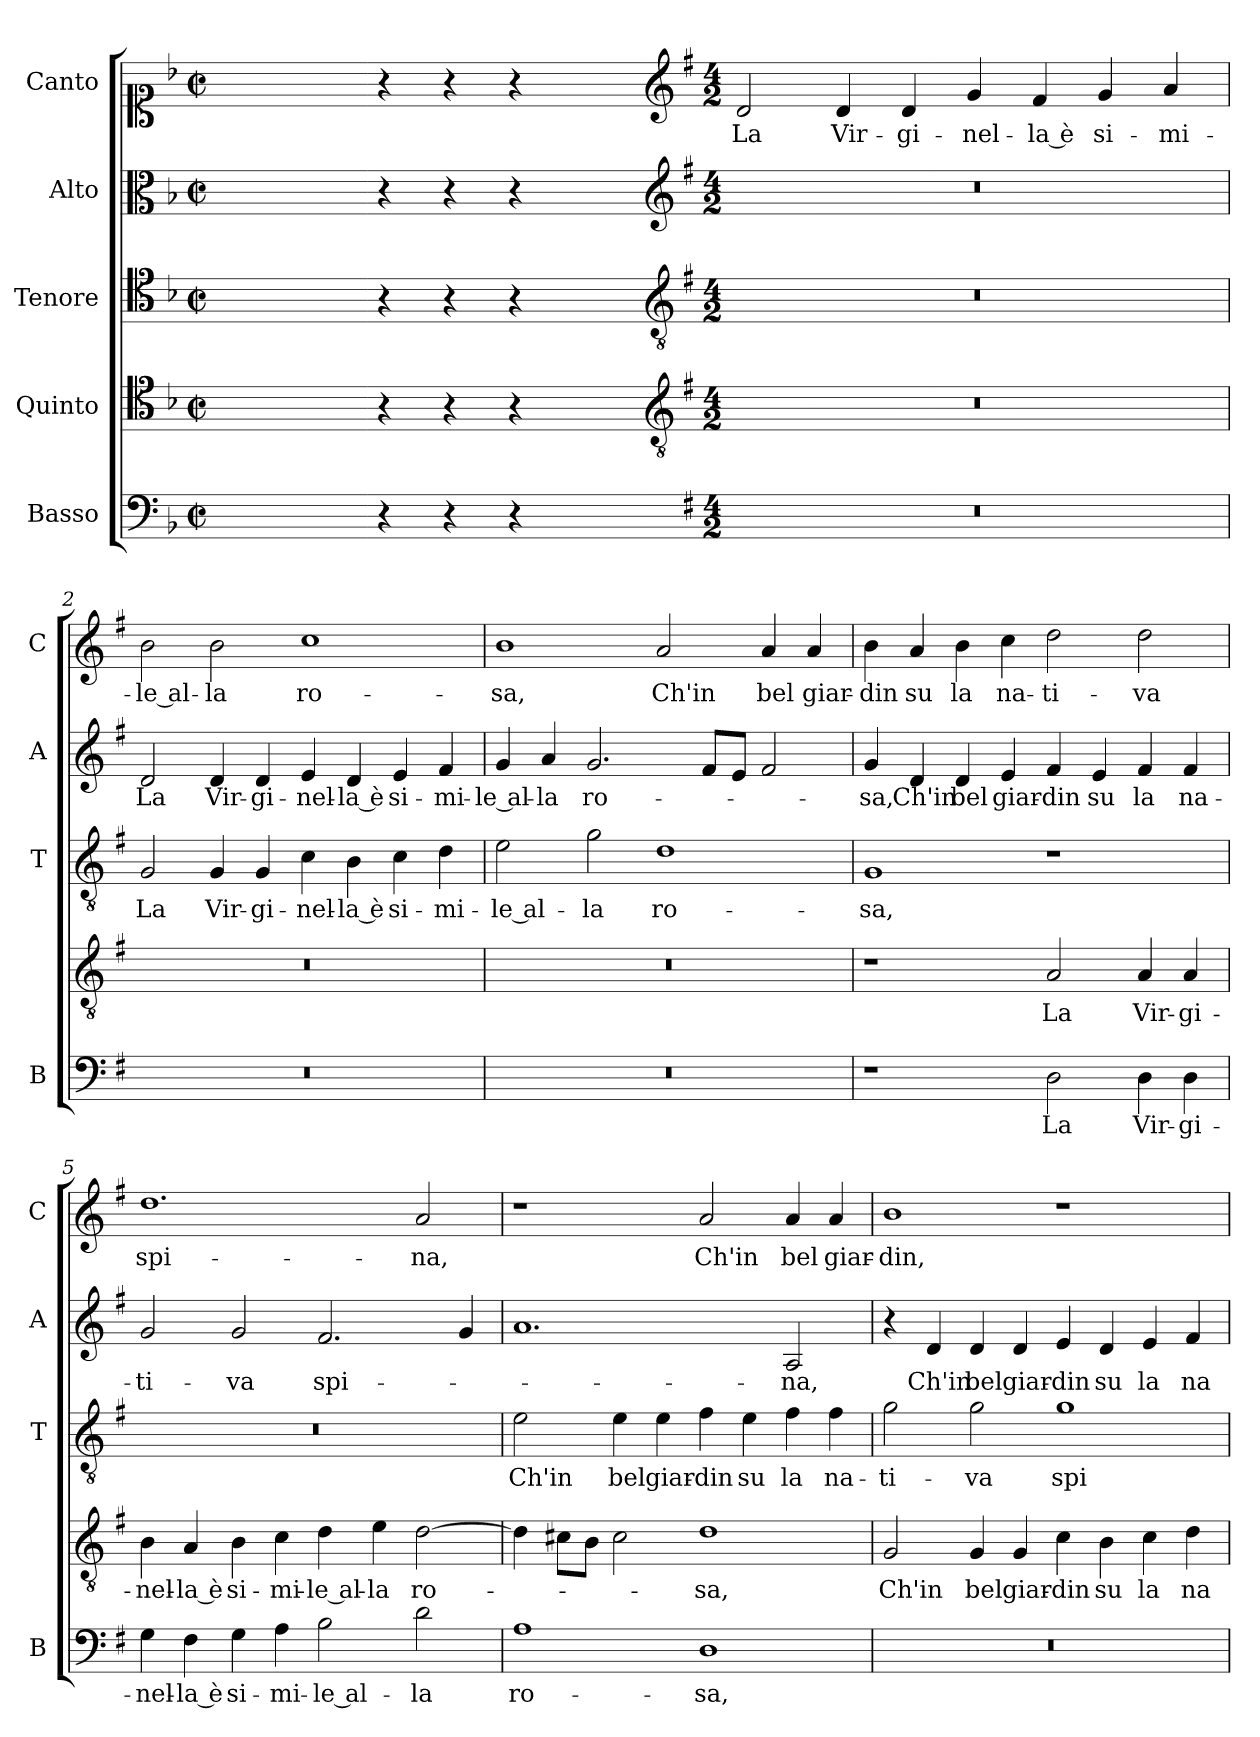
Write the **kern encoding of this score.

**kern	**text	**kern	**text	**kern	**text	**kern	**text	**kern	**text
*part5	*part5	*part4	*part4	*part3	*part3	*part2	*part2	*part1	*part1
*staff5	*staff5	*staff4	*staff4	*staff3	*staff3	*staff2	*staff2	*staff1	*staff1
*I"Basso	*	*I"Quinto	*	*I"Tenore	*	*I"Alto	*	*I"Canto	*
*I'B	*	*	*	*I'T	*	*I'A	*	*I'C	*
*clefF4	*	*clefC4	*	*clefC4	*	*clefC3	*	*clefC1	*
*k[b-]	*	*k[b-]	*	*k[b-]	*	*k[b-]	*	*k[b-]	*
*F:	*	*F:	*	*F:	*	*F:	*	*F:	*
*M2/2	*	*M2/2	*	*M2/2	*	*M2/2	*	*M2/2	*
*met(c|)	*	*met(c|)	*	*met(c|)	*	*met(c|)	*	*met(c|)	*
=	=	=	=	=	=	=	=	=	=
1ryy	.	1ryy	.	1ryy	.	1ryy	.	1ryy	.
=1X-	=1X-	=1X-	=1X-	=1X-	=1X-	=1X-	=1X-	=1X-	=1X-
4r	.	4r	.	4r	.	4r	.	4r	.
4r	.	4r	.	4r	.	4r	.	4r	.
4r	.	4r	.	4r	.	4r	.	4r	.
4ryy	.	4ryy	.	4ryy	.	4ryy	.	4ryy	.
=1-	=1-	=1-	=1-	=1-	=1-	=1-	=1-	=1-	=1-
*	*	*clefGv2	*	*clefGv2	*	*clefG2	*	*clefG2	*
*k[f#]	*	*k[f#]	*	*k[f#]	*	*k[f#]	*	*k[f#]	*
*G:	*	*G:	*	*G:	*	*G:	*	*G:	*
*M4/2	*	*M4/2	*	*M4/2	*	*M4/2	*	*M4/2	*
!	!	!	!	!	!	!	!	!	!LO:LY:b
0r	.	0r	.	0r	.	0r	.	2d/	La
!	!	!	!	!	!	!	!	!	!LO:LY:b
.	.	.	.	.	.	.	.	4d/	Vir-
!	!	!	!	!	!	!	!	!	!LO:LY:b
.	.	.	.	.	.	.	.	4d/	-gi-
!	!	!	!	!	!	!	!	!	!LO:LY:b
.	.	.	.	.	.	.	.	4g/	-nel-
!	!	!	!	!	!	!	!	!	!LO:LY:b
.	.	.	.	.	.	.	.	4f#/	-la è
!	!	!	!	!	!	!	!	!	!LO:LY:b
.	.	.	.	.	.	.	.	4g/	si-
!	!	!	!	!	!	!	!	!	!LO:LY:b
.	.	.	.	.	.	.	.	4a/	-mi-
=2	=2	=2	=2	=2	=2	=2	=2	=2	=2
!	!	!	!	!	!LO:LY:b	!	!LO:LY:b	!	!LO:LY:b
0r	.	0r	.	2G/	La	2d/	La	2b\	-le al-
!	!	!	!	!	!LO:LY:b	!	!LO:LY:b	!	!LO:LY:b
.	.	.	.	4G/	Vir-	4d/	Vir-	2b\	-la
!	!	!	!	!	!LO:LY:b	!	!LO:LY:b	!	!
.	.	.	.	4G/	-gi-	4d/	-gi-	.	.
!	!	!	!	!	!LO:LY:b	!	!LO:LY:b	!	!LO:LY:b
.	.	.	.	4c\	-nel-	4e/	-nel-	1cc	ro-
!	!	!	!	!	!LO:LY:b	!	!LO:LY:b	!	!
.	.	.	.	4B\	-la è	4d/	-la è	.	.
!	!	!	!	!	!LO:LY:b	!	!LO:LY:b	!	!
.	.	.	.	4c\	si-	4e/	si-	.	.
!	!	!	!	!	!LO:LY:b	!	!LO:LY:b	!	!
.	.	.	.	4d\	-mi-	4f#/	-mi-	.	.
!!LO:LB:g=z
=3	=3	=3	=3	=3	=3	=3	=3	=3	=3
!	!	!	!	!	!LO:LY:b	!	!LO:LY:b	!	!LO:LY:b
0r	.	0r	.	2e\	-le al-	4g/	-le al-	1b	-sa,
!	!	!	!	!	!	!	!LO:LY:b	!	!
.	.	.	.	.	.	4a/	-la	.	.
!	!	!	!	!	!LO:LY:b	!	!LO:LY:b	!	!
.	.	.	.	2g\	-la	2.g/	ro-	.	.
!	!	!	!	!	!LO:LY:b	!	!	!	!LO:LY:b
.	.	.	.	1d	ro-	.	.	2a/	Ch'in
.	.	.	.	.	.	8f#/L	.	.	.
.	.	.	.	.	.	8e/J	.	.	.
!	!	!	!	!	!	!	!	!	!LO:LY:b
.	.	.	.	.	.	2f#/	.	4a/	bel
!	!	!	!	!	!	!	!	!	!LO:LY:b
.	.	.	.	.	.	.	.	4a/	giar-
=4	=4	=4	=4	=4	=4	=4	=4	=4	=4
!	!	!	!	!	!LO:LY:b	!	!LO:LY:b	!	!LO:LY:b
1r	.	1r	.	1G	-sa,	4g/	-sa,	4b\	-din
!	!	!	!	!	!	!	!LO:LY:b	!	!LO:LY:b
.	.	.	.	.	.	4d/	Ch'in	4a/	su
!	!	!	!	!	!	!	!LO:LY:b	!	!LO:LY:b
.	.	.	.	.	.	4d/	bel	4b\	la
!	!	!	!	!	!	!	!LO:LY:b	!	!LO:LY:b
.	.	.	.	.	.	4e/	giar-	4cc\	na-
!	!LO:LY:b	!	!LO:LY:b	!	!	!	!LO:LY:b	!	!LO:LY:b
2D\	La	2A/	La	1r	.	4f#/	-din	2dd\	-ti-
!	!	!	!	!	!	!	!LO:LY:b	!	!
.	.	.	.	.	.	4e/	su	.	.
!	!LO:LY:b	!	!LO:LY:b	!	!	!	!LO:LY:b	!	!LO:LY:b
4D\	Vir-	4A/	Vir-	.	.	4f#/	la	2dd\	-va
!	!LO:LY:b	!	!LO:LY:b	!	!	!	!LO:LY:b	!	!
4D\	-gi-	4A/	-gi-	.	.	4f#/	na-	.	.
=5	=5	=5	=5	=5	=5	=5	=5	=5	=5
!	!LO:LY:b	!	!LO:LY:b	!	!	!	!LO:LY:b	!	!LO:LY:b
4G\	-nel-	4B\	-nel-	0r	.	2g/	-ti-	1.dd	spi-
!	!LO:LY:b	!	!LO:LY:b	!	!	!	!	!	!
4F#\	-la è	4A/	-la è	.	.	.	.	.	.
!	!LO:LY:b	!	!LO:LY:b	!	!	!	!LO:LY:b	!	!
4G\	si-	4B\	si-	.	.	2g/	-va	.	.
!	!LO:LY:b	!	!LO:LY:b	!	!	!	!	!	!
4A\	-mi-	4c\	-mi-	.	.	.	.	.	.
!	!LO:LY:b	!	!LO:LY:b	!	!	!	!LO:LY:b	!	!
2B\	-le al-	4d\	-le al-	.	.	2.f#/	spi-	.	.
!	!	!	!LO:LY:b	!	!	!	!	!	!
.	.	4e\	-la	.	.	.	.	.	.
!	!LO:LY:b	!	!LO:LY:b	!	!	!	!	!	!LO:LY:b
2d\	-la	[2d\	ro-	.	.	.	.	2a/	-na,
.	.	.	.	.	.	4g/	.	.	.
!!LO:PB:g=z
=6	=6	=6	=6	=6	=6	=6	=6	=6	=6
!	!LO:LY:b	!	!	!	!LO:LY:b	!	!	!	!
1A	ro-	4d\]	.	2e\	Ch'in	1.a	.	1r	.
.	.	8c#X\L	.	.	.	.	.	.	.
.	.	8B\J	.	.	.	.	.	.	.
!	!	!	!	!	!LO:LY:b	!	!	!	!
.	.	2c#\	.	4e\	bel	.	.	.	.
!	!	!	!	!	!LO:LY:b	!	!	!	!
.	.	.	.	4e\	giar-	.	.	.	.
!	!LO:LY:b	!	!LO:LY:b	!	!LO:LY:b	!	!	!	!LO:LY:b
1D	-sa,	1d	-sa,	4f#\	-din	.	.	2a/	Ch'in
!	!	!	!	!	!LO:LY:b	!	!	!	!
.	.	.	.	4e\	su	.	.	.	.
!	!	!	!	!	!LO:LY:b	!	!LO:LY:b	!	!LO:LY:b
.	.	.	.	4f#\	la	2A/	-na,	4a/	bel
!	!	!	!	!	!LO:LY:b	!	!	!	!LO:LY:b
.	.	.	.	4f#\	na-	.	.	4a/	giar-
=7	=7	=7	=7	=7	=7	=7	=7	=7	=7
!	!	!	!LO:LY:b	!	!LO:LY:b	!	!	!	!LO:LY:b
0r	.	2G/	Ch'in	2g\	-ti-	4r	.	1b	-din,
!	!	!	!	!	!	!	!LO:LY:b	!	!
.	.	.	.	.	.	4d/	Ch'in	.	.
!	!	!	!LO:LY:b	!	!LO:LY:b	!	!LO:LY:b	!	!
.	.	4G/	bel	2g\	-va	4d/	bel	.	.
!	!	!	!LO:LY:b	!	!	!	!LO:LY:b	!	!
.	.	4G/	giar-	.	.	4d/	giar-	.	.
!	!	!	!LO:LY:b	!	!LO:LY:b	!	!LO:LY:b	!	!
.	.	4c\	-din	1g	spi-	4e/	-din	1r	.
!	!	!	!LO:LY:b	!	!	!	!LO:LY:b	!	!
.	.	4B\	su	.	.	4d/	su	.	.
!	!	!	!LO:LY:b	!	!	!	!LO:LY:b	!	!
.	.	4c\	la	.	.	4e/	la	.	.
!	!	!	!LO:LY:b	!	!	!	!LO:LY:b	!	!
.	.	4d\	na-	.	.	4f#/	na-	.	.
=	=	=	=	=	=	=	=	=	=
*-	*-	*-	*-	*-	*-	*-	*-	*-	*-
